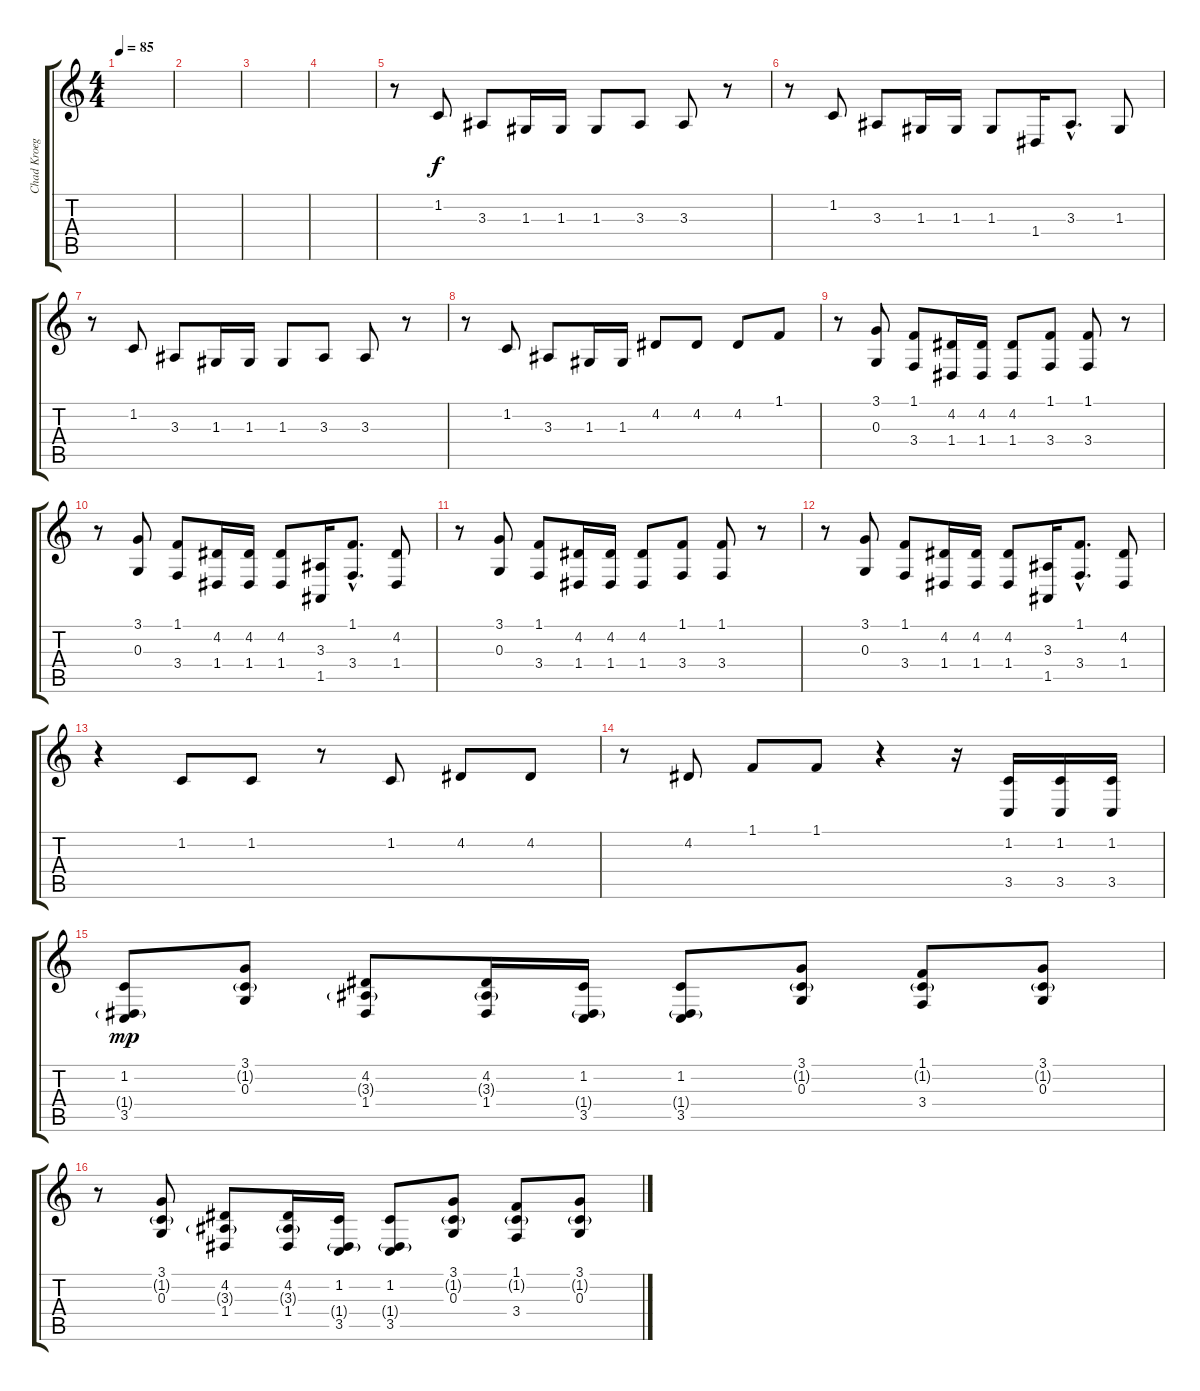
\track ("Chad Kroeger (Vocal)" "Chad Kroeg") {instrument synthvoice}
\staff {score tabs}
\tuning (E4 B3 G3 D3 A2 E2) {hide}
\ts (4 4)
\tempo 85
\clef g2
\ks c
|
|
|
|
r.8 1.2.8 3.3.8 1.3.16 1.3.16 1.3.8 3.3.8 3.3.8 r.8 |
r.8 1.2.8 3.3.8 1.3.16 1.3.16 1.3.8 1.4.16 3.3{hac}.8{d} 1.3.8 |
r.8 1.2.8 3.3.8 1.3.16 1.3.16 1.3.8 3.3.8 3.3.8 r.8 |
r.8 1.2.8 3.3.8 1.3.16 1.3.16 4.2.8 4.2.8 4.2.8 1.1.8 |
r.8 (3.1 0.3).8 (1.1 3.4).8 (4.2 1.4).16 (4.2 1.4).16 (4.2 1.4).8 (1.1 3.4).8 (1.1 3.4).8 r.8 |
r.8 (3.1 0.3).8 (1.1 3.4).8 (4.2 1.4).16 (4.2 1.4).16 (4.2 1.4).8 (3.3 1.5).16 (1.1{hac} 3.4{hac}).8{d} (4.2 1.4).8 |
r.8 (3.1 0.3).8 (1.1 3.4).8 (4.2 1.4).16 (4.2 1.4).16 (4.2 1.4).8 (1.1 3.4).8 (1.1 3.4).8 r.8 |
r.8 (3.1 0.3).8 (1.1 3.4).8 (4.2 1.4).16 (4.2 1.4).16 (4.2 1.4).8 (3.3 1.5).16 (1.1{hac} 3.4{hac}).8{d} (4.2 1.4).8 |
r.4 1.2.8 1.2.8 r.8 1.2.8 4.2.8 4.2.8 |
r.8 4.2.8 1.1.8 1.1.8 r.4 r.16 (1.2 3.5).16 (1.2 3.5).16 (1.2 3.5).16 |
(1.2 1.4{g} 3.5).8{dy mp} (3.1 1.2{g} 0.3).8 (4.2 3.3{g} 1.4).8 (4.2 3.3{g} 1.4).16 (1.2 1.4{g} 3.5).16 (1.2 1.4{g} 3.5).8 (3.1 1.2{g} 0.3).8 (1.1 1.2{g} 3.4).8 (3.1 1.2{g} 0.3).8 |
r.8 (3.1 1.2{g} 0.3).8 (4.2 3.3{g} 1.4).8 (4.2 3.3{g} 1.4).16 (1.2 1.4{g} 3.5).16 (1.2 1.4{g} 3.5).8 (3.1 1.2{g} 0.3).8 (1.1 1.2{g} 3.4).8 (3.1 1.2{g} 0.3).8
